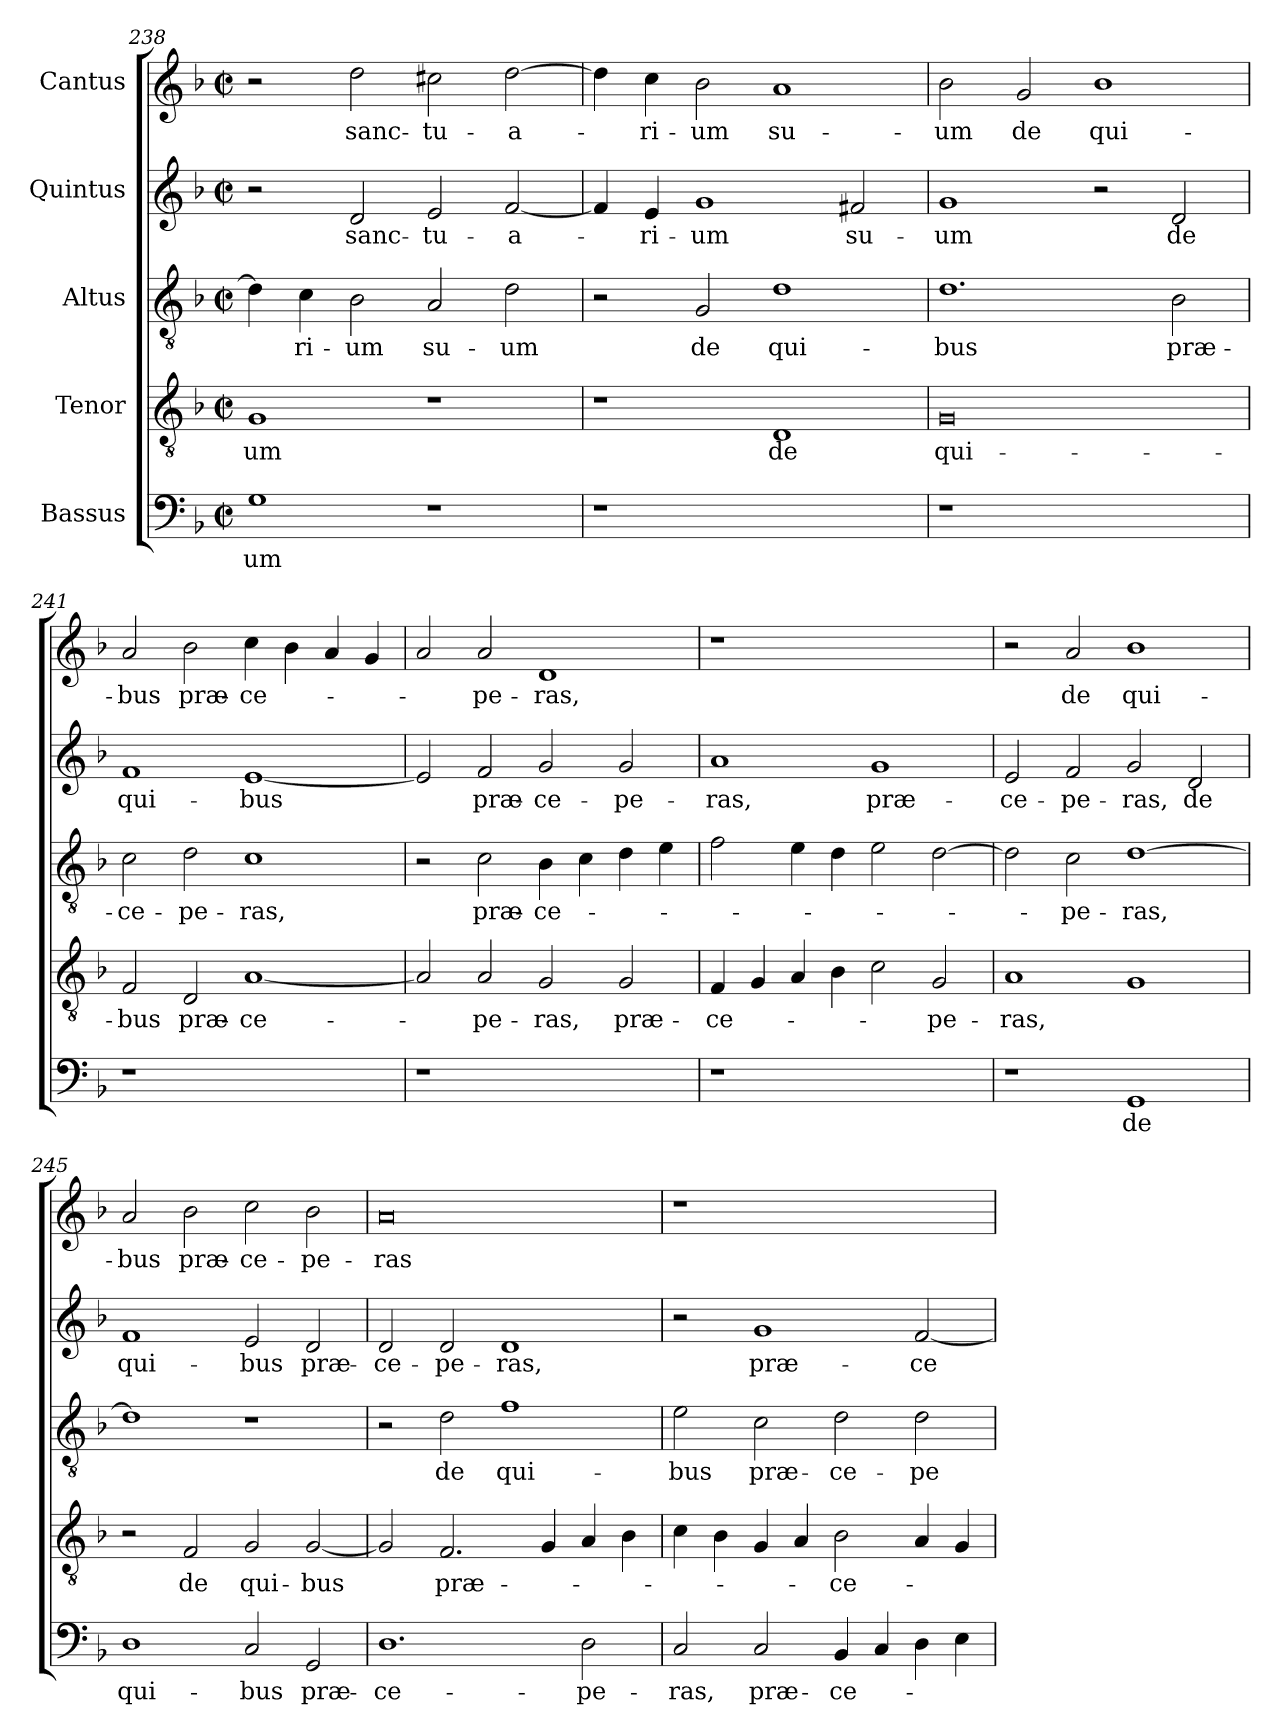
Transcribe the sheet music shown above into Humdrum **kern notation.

**kern	**text	**kern	**text	**kern	**text	**kern	**text	**kern	**text
*part5	*part5	*part4	*part4	*part3	*part3	*part2	*part2	*part1	*part1
*staff5	*staff5	*staff4	*staff4	*staff3	*staff3	*staff2	*staff2	*staff1	*staff1
*I"Bassus	*	*I"Tenor	*	*I"Altus	*	*I"Quintus	*	*I"Cantus	*
!!LO:LB:g=z
*clefF4	*	*clefGv2	*	*clefGv2	*	*clefG2	*	*clefG2	*
*k[b-]	*	*k[b-]	*	*k[b-]	*	*k[b-]	*	*k[b-]	*
*F:	*	*F:	*	*F:	*	*F:	*	*F:	*
*M2/2	*	*M2/2	*	*M2/2	*	*M2/2	*	*M2/2	*
*met(c|)	*	*met(c|)	*	*met(c|)	*	*met(c|)	*	*met(c|)	*
=238	=238	=238	=238	=238	=238	=238	=238	=238	=238
!	!LO:LY:b	!	!LO:LY:b	!	!	!	!	!	!
1G	-um	1G	-um	4d\]	.	2r	.	2r	.
!	!	!	!	!	!LO:LY:b	!	!	!	!
.	.	.	.	4c\	-ri-	.	.	.	.
!	!	!	!	!	!LO:LY:b	!	!LO:LY:b	!	!LO:LY:b
.	.	.	.	2B-\	-um	2d/	sanc-	2dd\	sanc-
!	!	!	!	!	!LO:LY:b	!	!LO:LY:b	!	!LO:LY:b
1r	.	1r	.	2A/	su-	2e/	-tu-	2cc#X\	-tu-
!	!	!	!	!	!LO:LY:b	!	!LO:LY:b	!	!LO:LY:b
.	.	.	.	2d\	-um	[2f/	-a-	[2dd\	-a-
=239	=239	=239	=239	=239	=239	=239	=239	=239	=239
1r	.	1r	.	2r	.	4f/]	.	4dd\]	.
!	!	!	!	!	!	!	!LO:LY:b	!	!LO:LY:b
.	.	.	.	.	.	4e/	-ri-	4cc\	-ri-
!	!	!	!	!	!LO:LY:b	!	!LO:LY:b	!	!LO:LY:b
.	.	.	.	2G/	de	1g	-um	2b-\	-um
!	!	!	!LO:LY:b	!	!LO:LY:b	!	!	!	!LO:LY:b
1ryy	.	1D	de	1d	qui-	.	.	1a	su-
!	!	!	!	!	!	!	!LO:LY:b	!	!
.	.	.	.	.	.	2f#X/	su-	.	.
=240	=240	=240	=240	=240	=240	=240	=240	=240	=240
!	!	!	!LO:LY:b	!	!LO:LY:b	!	!LO:LY:b	!	!LO:LY:b
1r	.	0G	qui-	1.d	-bus	1g	-um	2b-\	-um
!	!	!	!	!	!	!	!	!	!LO:LY:b
.	.	.	.	.	.	.	.	2g/	de
!	!	!	!	!	!	!	!	!	!LO:LY:b
1ryy	.	.	.	.	.	2r	.	1b-	qui-
!	!	!	!	!	!LO:LY:b	!	!LO:LY:b	!	!
.	.	.	.	2B-\	præ-	2d/	de	.	.
=241	=241	=241	=241	=241	=241	=241	=241	=241	=241
!	!	!	!LO:LY:b	!	!LO:LY:b	!	!LO:LY:b	!	!LO:LY:b
1r	.	2F/	-bus	2c\	-ce-	1f	qui-	2a/	-bus
!	!	!	!LO:LY:b	!	!LO:LY:b	!	!	!	!LO:LY:b
.	.	2D/	præ-	2d\	-pe-	.	.	2b-\	præ-
!	!	!	!LO:LY:b	!	!LO:LY:b	!	!LO:LY:b	!	!LO:LY:b
1ryy	.	[1A	-ce-	1c	-ras,	[1e	-bus	4cc\	-ce-
.	.	.	.	.	.	.	.	4b-\	.
.	.	.	.	.	.	.	.	4a/	.
.	.	.	.	.	.	.	.	4g/	.
=242	=242	=242	=242	=242	=242	=242	=242	=242	=242
1r	.	2A/]	.	2r	.	2e/]	.	2a/	.
!	!	!	!LO:LY:b	!	!LO:LY:b	!	!LO:LY:b	!	!LO:LY:b
.	.	2A/	-pe-	2c\	præ-	2f/	præ-	2a/	-pe-
!	!	!	!LO:LY:b	!	!LO:LY:b	!	!LO:LY:b	!	!LO:LY:b
1ryy	.	2G/	-ras,	4B-\	-ce-	2g/	-ce-	1d	-ras,
.	.	.	.	4c\	.	.	.	.	.
!	!	!	!LO:LY:b	!	!	!	!LO:LY:b	!	!
.	.	2G/	præ-	4d\	.	2g/	-pe-	.	.
.	.	.	.	4e\	.	.	.	.	.
=243	=243	=243	=243	=243	=243	=243	=243	=243	=243
!	!	!	!LO:LY:b	!	!	!	!LO:LY:b	!	!
1r	.	4F/	-ce-	2f\	.	1a	-ras,	1r	.
.	.	4G/	.	.	.	.	.	.	.
.	.	4A/	.	4e\	.	.	.	.	.
.	.	4B-\	.	4d\	.	.	.	.	.
!	!	!	!	!	!	!	!LO:LY:b	!	!
1ryy	.	2c\	.	2e\	.	1g	præ-	1ryy	.
!	!	!	!LO:LY:b	!	!	!	!	!	!
.	.	2G/	-pe-	[2d\	.	.	.	.	.
!!LO:PB:g=z
=244	=244	=244	=244	=244	=244	=244	=244	=244	=244
!	!	!	!LO:LY:b	!	!	!	!LO:LY:b	!	!
1r	.	1A	-ras,	2d\]	.	2e/	-ce-	2r	.
!	!	!	!	!	!LO:LY:b	!	!LO:LY:b	!	!LO:LY:b
.	.	.	.	2c\	-pe-	2f/	-pe-	2a/	de
!	!LO:LY:b	!	!	!	!LO:LY:b	!	!LO:LY:b	!	!LO:LY:b
1GG	de	1G	.	[1d	-ras,	2g/	-ras,	1b-	qui-
!	!	!	!	!	!	!	!LO:LY:b	!	!
.	.	.	.	.	.	2d/	de	.	.
=245	=245	=245	=245	=245	=245	=245	=245	=245	=245
!	!LO:LY:b	!	!	!	!	!	!LO:LY:b	!	!LO:LY:b
1D	qui-	2r	.	1d]	.	1f	qui-	2a/	-bus
!	!	!	!LO:LY:b	!	!	!	!	!	!LO:LY:b
.	.	2F/	de	.	.	.	.	2b-\	præ-
!	!LO:LY:b	!	!LO:LY:b	!	!	!	!LO:LY:b	!	!LO:LY:b
2C/	-bus	2G/	qui-	1r	.	2e/	-bus	2cc\	-ce-
!	!LO:LY:b	!	!LO:LY:b	!	!	!	!LO:LY:b	!	!LO:LY:b
2GG/	præ-	[2G/	-bus	.	.	2d/	præ-	2b-\	-pe-
=246	=246	=246	=246	=246	=246	=246	=246	=246	=246
!	!LO:LY:b	!	!	!	!	!	!LO:LY:b	!	!LO:LY:b
1.D	-ce-	2G/]	.	2r	.	2d/	-ce-	0a	-ras
!	!	!	!LO:LY:b	!	!LO:LY:b	!	!LO:LY:b	!	!
.	.	2.F/	præ-	2d\	de	2d/	-pe-	.	.
!	!	!	!	!	!LO:LY:b	!	!LO:LY:b	!	!
.	.	.	.	1f	qui-	1d	-ras,	.	.
.	.	4G/	.	.	.	.	.	.	.
!	!LO:LY:b	!	!	!	!	!	!	!	!
2D\	-pe-	4A/	.	.	.	.	.	.	.
.	.	4B-\	.	.	.	.	.	.	.
=247	=247	=247	=247	=247	=247	=247	=247	=247	=247
!	!LO:LY:b	!	!	!	!LO:LY:b	!	!	!	!
2C/	-ras,	4c\	.	2e\	-bus	2r	.	1r	.
.	.	4B-\	.	.	.	.	.	.	.
!	!LO:LY:b	!	!	!	!LO:LY:b	!	!LO:LY:b	!	!
2C/	præ-	4G/	.	2c\	præ-	1g	præ-	.	.
.	.	4A/	.	.	.	.	.	.	.
!	!LO:LY:b	!	!LO:LY:b	!	!LO:LY:b	!	!	!	!
4BB-/	-ce-	2B-\	-ce-	2d\	-ce-	.	.	1ryy	.
4C/	.	.	.	.	.	.	.	.	.
!	!	!	!	!	!LO:LY:b	!	!LO:LY:b	!	!
4D\	.	4A/	.	2d\	-pe-	[2f/	-ce-	.	.
4E\	.	4G/	.	.	.	.	.	.	.
=	=	=	=	=	=	=	=	=	=
*-	*-	*-	*-	*-	*-	*-	*-	*-	*-
